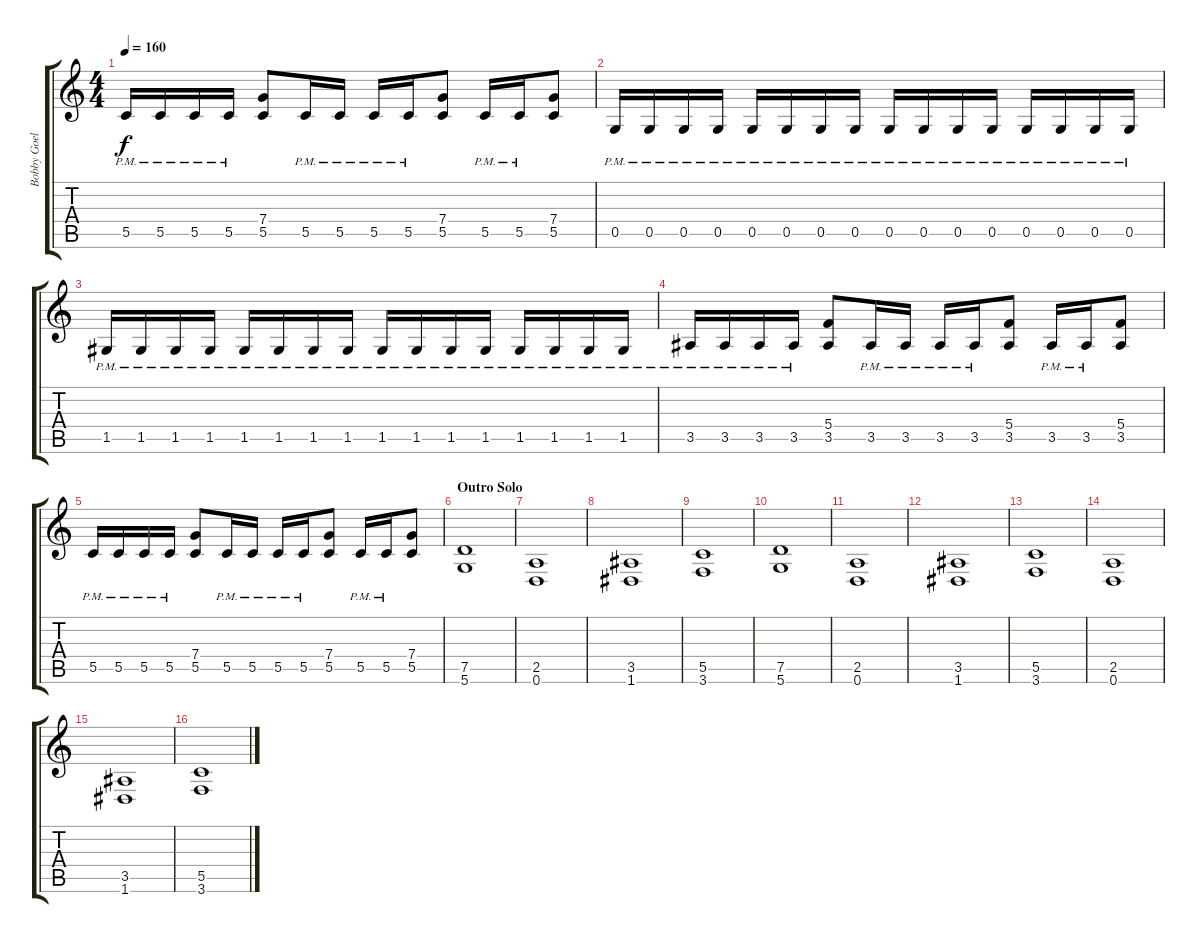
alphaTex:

\track ("Bobby Goelble" "Bobby Goel") {instrument distortionguitar}
\staff {score tabs}
\tuning (D4 A3 F3 C3 G2 D2) {hide}
\ts (4 4)
\tempo 160
\clef g2
\ks c
5.5{pm}.16{dy f} 5.5{pm}.16 5.5{pm}.16 5.5{pm}.16 (7.4 5.5).8 5.5{pm}.16 5.5{pm}.16 5.5{pm}.16 5.5{pm}.16 (7.4 5.5).8 5.5{pm}.16 5.5{pm}.16 (7.4 5.5).8 |
0.5{pm}.16 0.5{pm}.16 0.5{pm}.16 0.5{pm}.16 0.5{pm}.16 0.5{pm}.16 0.5{pm}.16 0.5{pm}.16 0.5{pm}.16 0.5{pm}.16 0.5{pm}.16 0.5{pm}.16 0.5{pm}.16 0.5{pm}.16 0.5{pm}.16 0.5{pm}.16 |
1.5{pm}.16 1.5{pm}.16 1.5{pm}.16 1.5{pm}.16 1.5{pm}.16 1.5{pm}.16 1.5{pm}.16 1.5{pm}.16 1.5{pm}.16 1.5{pm}.16 1.5{pm}.16 1.5{pm}.16 1.5{pm}.16 1.5{pm}.16 1.5{pm}.16 1.5{pm}.16 |
3.5{pm}.16 3.5{pm}.16 3.5{pm}.16 3.5{pm}.16 (5.4 3.5).8 3.5{pm}.16 3.5{pm}.16 3.5{pm}.16 3.5{pm}.16 (5.4 3.5).8 3.5{pm}.16 3.5{pm}.16 (5.4 3.5).8 |
5.5{pm}.16 5.5{pm}.16 5.5{pm}.16 5.5{pm}.16 (7.4 5.5).8 5.5{pm}.16 5.5{pm}.16 5.5{pm}.16 5.5{pm}.16 (7.4 5.5).8 5.5{pm}.16 5.5{pm}.16 (7.4 5.5).8 |
\section ("" "Outro Solo")
(7.5 5.6).1 |
(2.5 0.6).1 |
(3.5 1.6).1 |
(5.5 3.6).1 |
(7.5 5.6).1 |
(2.5 0.6).1 |
(3.5 1.6).1 |
(5.5 3.6).1 |
(2.5 0.6).1 |
(3.5 1.6).1 |
(5.5 3.6).1
